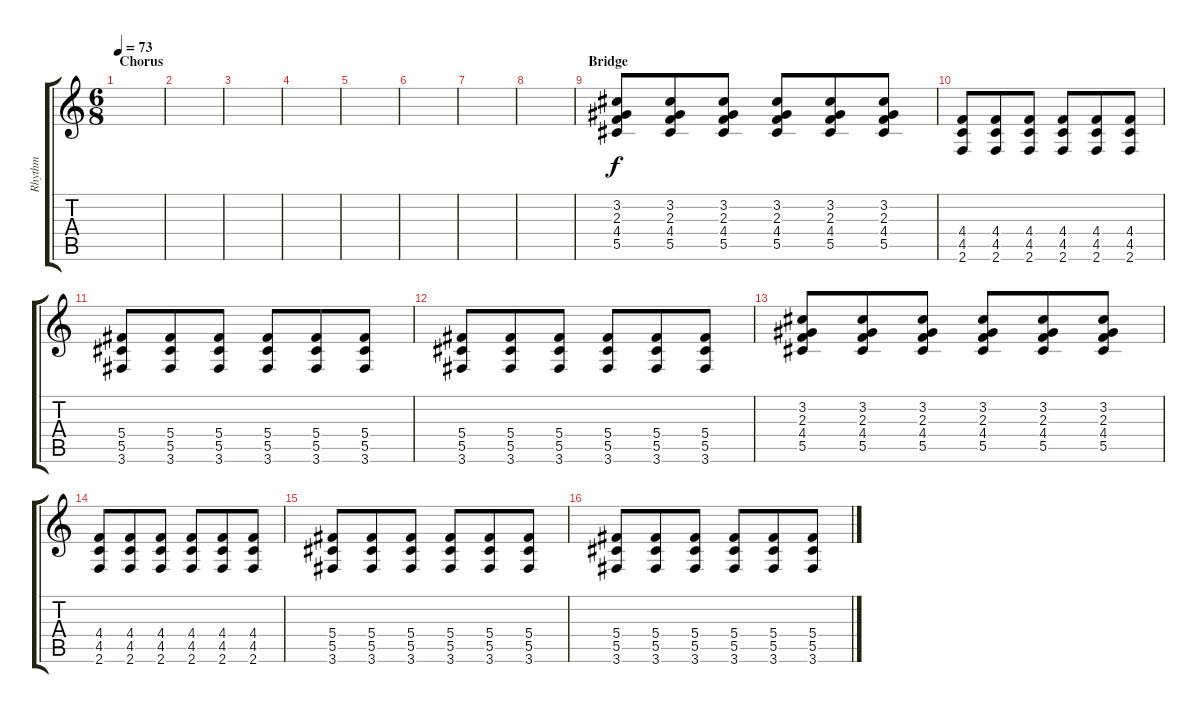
\track ("Rhythm" "Rhythm") {instrument acousticguitarnylon}
\staff {score tabs}
\tuning (Eb4 Bb3 Gb3 Db3 Ab2 Eb2) {hide}
\ts (6 8)
\section ("" "Chorus")
\tempo 73
\clef g2
\ks c
|
|
|
|
|
|
|
|
\section ("" "Bridge")
(3.2 2.3 4.4 5.5).8 (3.2 2.3 4.4 5.5).8 (3.2 2.3 4.4 5.5).8 (3.2 2.3 4.4 5.5).8 (3.2 2.3 4.4 5.5).8 (3.2 2.3 4.4 5.5).8 |
(4.4 4.5 2.6).8 (4.4 4.5 2.6).8 (4.4 4.5 2.6).8 (4.4 4.5 2.6).8 (4.4 4.5 2.6).8 (4.4 4.5 2.6).8 |
(5.4 5.5 3.6).8 (5.4 5.5 3.6).8 (5.4 5.5 3.6).8 (5.4 5.5 3.6).8 (5.4 5.5 3.6).8 (5.4 5.5 3.6).8 |
(5.4 5.5 3.6).8 (5.4 5.5 3.6).8 (5.4 5.5 3.6).8 (5.4 5.5 3.6).8 (5.4 5.5 3.6).8 (5.4 5.5 3.6).8 |
(3.2 2.3 4.4 5.5).8 (3.2 2.3 4.4 5.5).8 (3.2 2.3 4.4 5.5).8 (3.2 2.3 4.4 5.5).8 (3.2 2.3 4.4 5.5).8 (3.2 2.3 4.4 5.5).8 |
(4.4 4.5 2.6).8 (4.4 4.5 2.6).8 (4.4 4.5 2.6).8 (4.4 4.5 2.6).8 (4.4 4.5 2.6).8 (4.4 4.5 2.6).8 |
(5.4 5.5 3.6).8 (5.4 5.5 3.6).8 (5.4 5.5 3.6).8 (5.4 5.5 3.6).8 (5.4 5.5 3.6).8 (5.4 5.5 3.6).8 |
(5.4 5.5 3.6).8 (5.4 5.5 3.6).8 (5.4 5.5 3.6).8 (5.4 5.5 3.6).8 (5.4 5.5 3.6).8 (5.4 5.5 3.6).8
